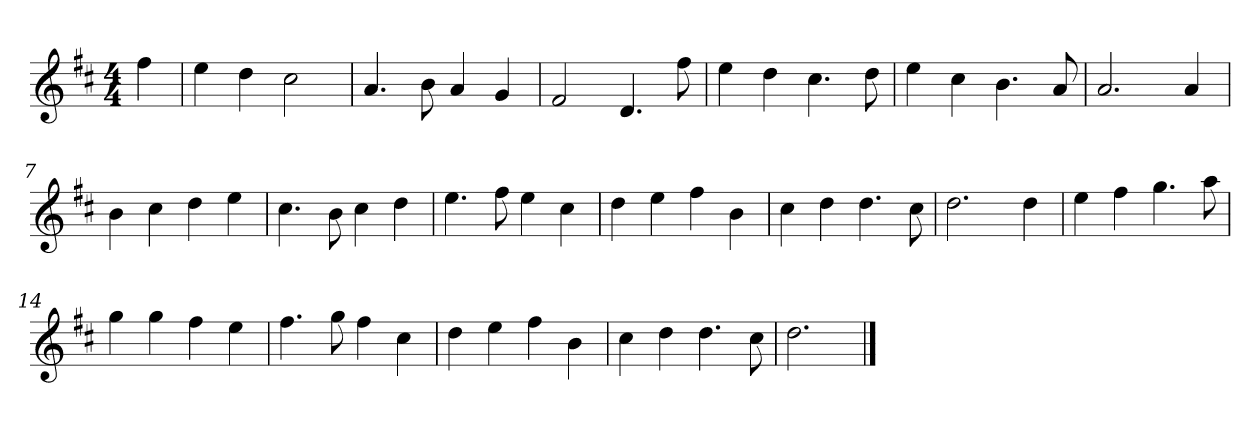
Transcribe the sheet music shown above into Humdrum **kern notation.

**kern
*part1
*staff1
*k[f#c#]
*M4/4
*MM120
=
4ff#
=1
4ee
4dd
2cc#
=2
4.a
8b
4a
4g
=3
2f#
4.d
8ff#
=4
4ee
4dd
4.cc#
8dd
=5
4ee
4cc#
4.b
8a
=6
2.a
4a
=7
4b
4cc#
4dd
4ee
=8
4.cc#
8b
4cc#
4dd
=9
4.ee
8ff#
4ee
4cc#
=10
4dd
4ee
4ff#
4b
=11
4cc#
4dd
4.dd
8cc#
=12
2.dd
4dd
=13
4ee
4ff#
4.gg
8aa
=14
4gg
4gg
4ff#
4ee
=15
4.ff#
8gg
4ff#
4cc#
=16
4dd
4ee
4ff#
4b
=17
4cc#
4dd
4.dd
8cc#
=18
2.dd
==
*-
